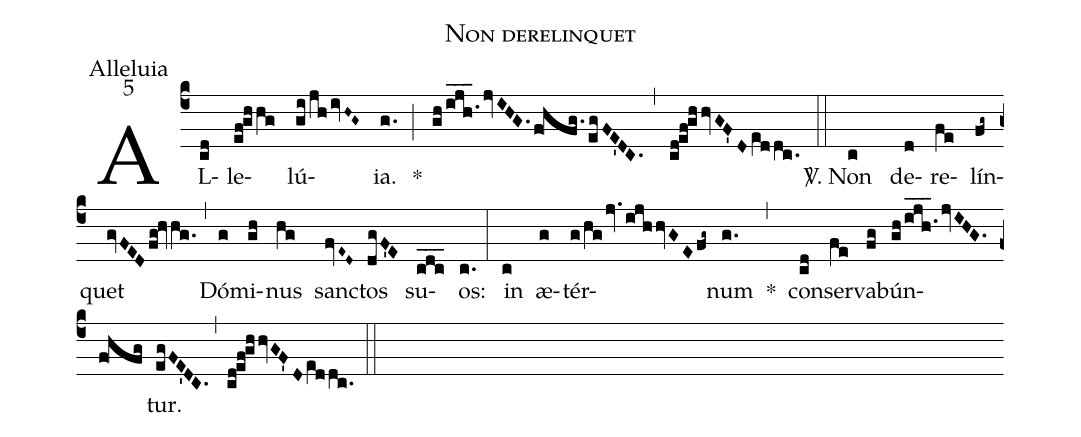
name: Non derelinquet;
office-part: Alleluia;
mode: 5;
%%
(c4) AL(cd)le(ef!ghhg)lú(gi/jhivH~G~)ia.(g.) {*}(;)
(gh/ijh.1___jvIHG.f!hfg./egFE'DC.) (,) (cd!ef!ghhvGF'D/!e[ll:1]ddc.) (::)
<sp>V/</sp>. Non(c) de(d)re(fe)lín(fg~)quet(gvFEDfg!hvhg.) (,) Dó(g)mi(gh)nus(hg) sanc(fvE~D~)tos(dgF'E) su(cdc___)os:(c.) (:)
in(c) æ(g)tér(g/hgjv.ijhhvGEfg~)num(g.) *(,) con(cd)ser(fe)va(fg)bún(gh/ijh.1___jvIHG.f!hfg)tur.(egFE'DC.) (,) (cd!ef!ghhvGF'D/!e[ll:1]ddc.) (::)
